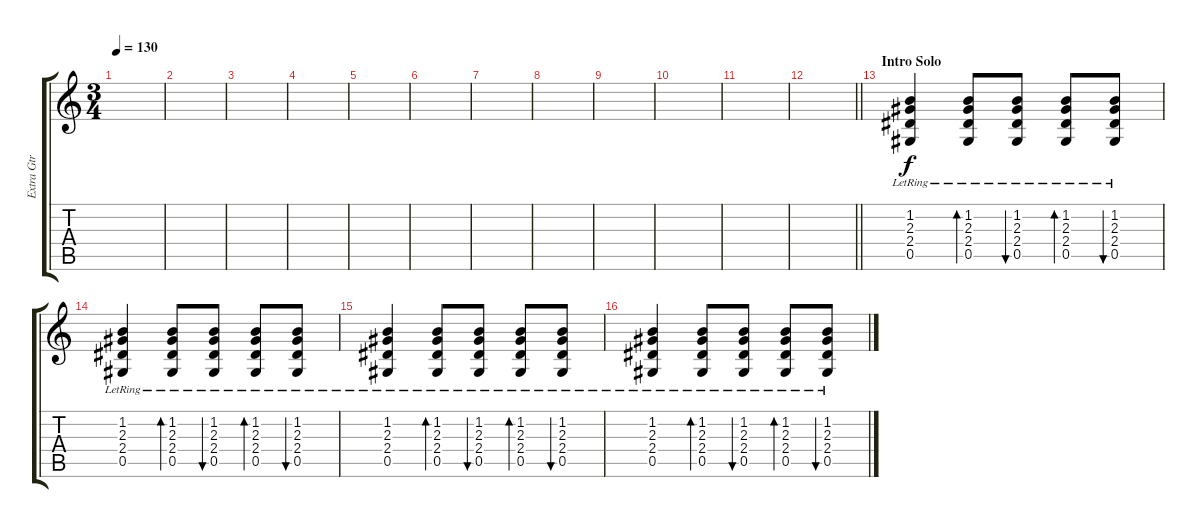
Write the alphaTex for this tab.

\track ("Extra Gtr" "Extra Gtr") {instrument distortionguitar}
\staff {score tabs}
\tuning (Eb4 Bb3 Gb3 Db3 Ab2 Db2) {hide}
\ts (3 4)
\tempo 130
\clef g2
\ks c
|
|
|
|
|
|
|
|
|
|
|
\barLineRight lightlight
|
\section ("" "Intro Solo")
(1.2{lr} 2.3{lr} 2.4{lr} 0.5{lr}).4{volume 8 instrument acousticguitarsteel} (1.2{lr} 2.3{lr} 2.4{lr} 0.5{lr}).8{bd 60} (1.2{lr} 2.3{lr} 2.4{lr} 0.5{lr}).8{bu 60} (1.2{lr} 2.3{lr} 2.4{lr} 0.5{lr}).8{bd 60} (1.2{lr} 2.3{lr} 2.4{lr} 0.5{lr}).8{bu 60} |
(1.2{lr} 2.3{lr} 2.4{lr} 0.5{lr}).4 (1.2{lr} 2.3{lr} 2.4{lr} 0.5{lr}).8{bd 60} (1.2{lr} 2.3{lr} 2.4{lr} 0.5{lr}).8{bu 60} (1.2{lr} 2.3{lr} 2.4{lr} 0.5{lr}).8{bd 60} (1.2{lr} 2.3{lr} 2.4{lr} 0.5{lr}).8{bu 60} |
(1.2{lr} 2.3{lr} 2.4{lr} 0.5{lr}).4 (1.2{lr} 2.3{lr} 2.4{lr} 0.5{lr}).8{bd 60} (1.2{lr} 2.3{lr} 2.4{lr} 0.5{lr}).8{bu 60} (1.2{lr} 2.3{lr} 2.4{lr} 0.5{lr}).8{bd 60} (1.2{lr} 2.3{lr} 2.4{lr} 0.5{lr}).8{bu 60} |
(1.2{lr} 2.3{lr} 2.4{lr} 0.5{lr}).4 (1.2{lr} 2.3{lr} 2.4{lr} 0.5{lr}).8{bd 60} (1.2{lr} 2.3{lr} 2.4{lr} 0.5{lr}).8{bu 60} (1.2{lr} 2.3{lr} 2.4{lr} 0.5{lr}).8{bd 60} (1.2{lr} 2.3{lr} 2.4{lr} 0.5{lr}).8{bu 60}
